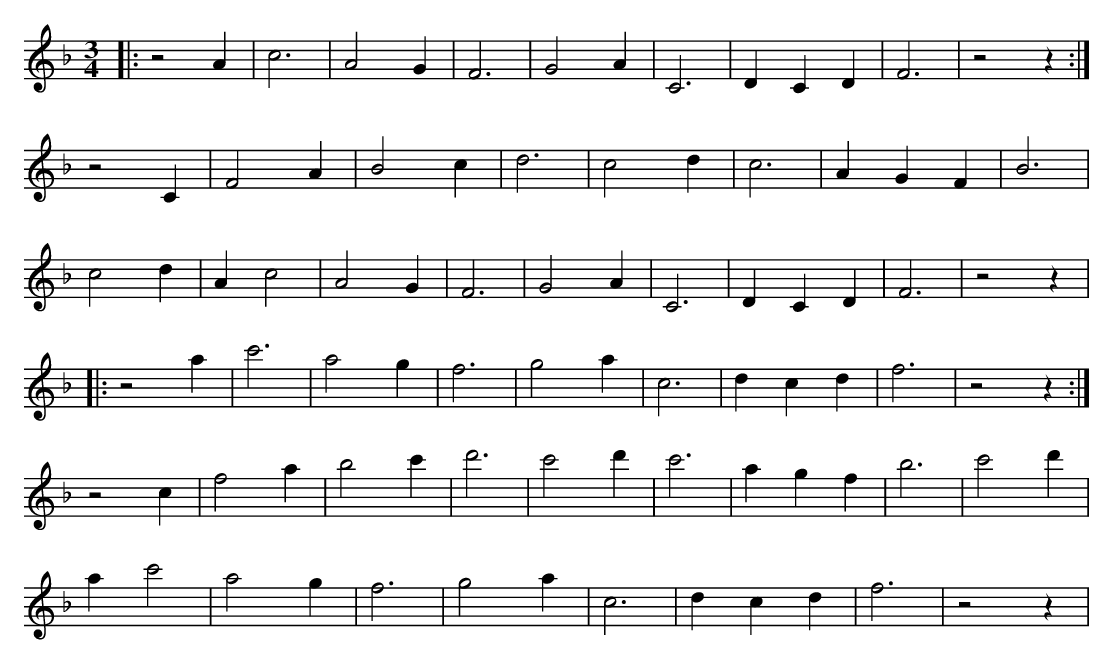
X:1
M:3/4
K:F
|:z4 A2|c6|A4 G2|F6|G4 A2|C6|D2 C2 D2|F6|z4 z2:|
z4 C2|F4 A2|B4 c2|d6|c4 d2|c6|A2 G2 F2|B6|
c4 d2|A2 c4|A4 G2|F6|G4 A2|C6|D2 C2 D2|F6|z4 z2|
|:z4 a2|c'6|a4 g2|f6|g4 a2|c6|d2 c2 d2|f6|z4 z2:|
z4 c2|f4 a2|b4 c'2|d'6|c'4 d'2|c'6|a2 g2 f2|b6|c'4 d'2|
a2 c'4|a4 g2|f6|g4 a2|c6|d2 c2 d2|f6|z4 z2|
